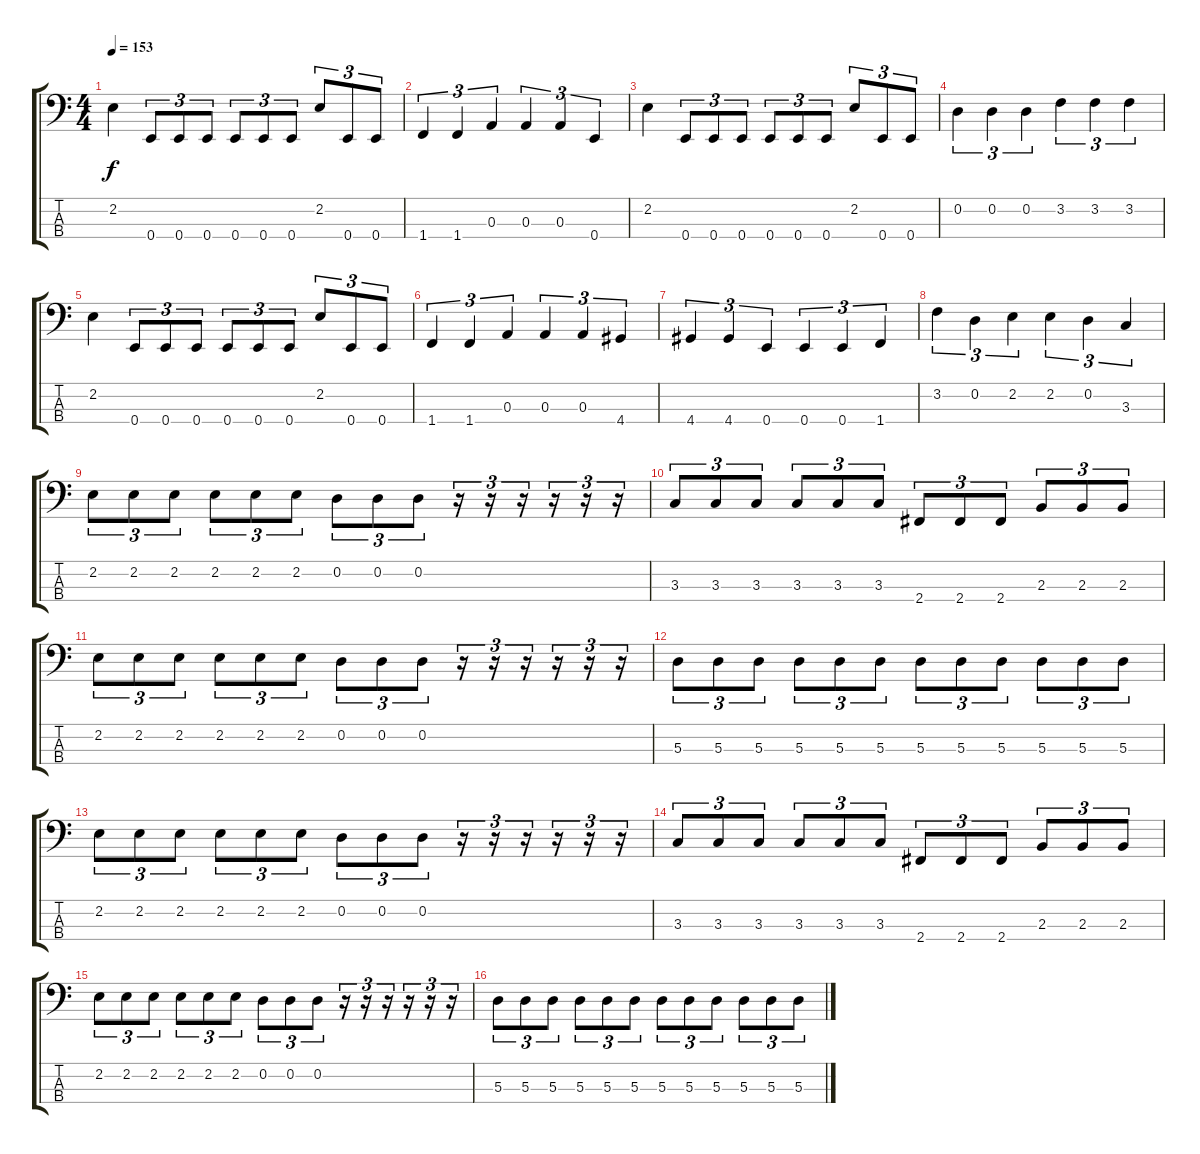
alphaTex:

\track "" {instrument electricbasspick}
\staff {score tabs}
\tuning (G2 D2 A1 E1) {hide}
\ts (4 4)
\section ("" "")
\tempo 153
\clef f4
\ks c
2.2.4{dy f} 0.4.8{tu (3 2)} 0.4.8{tu (3 2)} 0.4.8{tu (3 2)} 0.4.8{tu (3 2)} 0.4.8{tu (3 2)} 0.4.8{tu (3 2)} 2.2.8{tu (3 2)} 0.4.8{tu (3 2)} 0.4.8{tu (3 2)} |
1.4.4{tu (3 2)} 1.4.4{tu (3 2)} 0.3.4{tu (3 2)} 0.3.4{tu (3 2)} 0.3.4{tu (3 2)} 0.4.4{tu (3 2)} |
2.2.4 0.4.8{tu (3 2)} 0.4.8{tu (3 2)} 0.4.8{tu (3 2)} 0.4.8{tu (3 2)} 0.4.8{tu (3 2)} 0.4.8{tu (3 2)} 2.2.8{tu (3 2)} 0.4.8{tu (3 2)} 0.4.8{tu (3 2)} |
0.2.4{tu (3 2)} 0.2.4{tu (3 2)} 0.2.4{tu (3 2)} 3.2.4{tu (3 2)} 3.2.4{tu (3 2)} 3.2.4{tu (3 2)} |
2.2.4 0.4.8{tu (3 2)} 0.4.8{tu (3 2)} 0.4.8{tu (3 2)} 0.4.8{tu (3 2)} 0.4.8{tu (3 2)} 0.4.8{tu (3 2)} 2.2.8{tu (3 2)} 0.4.8{tu (3 2)} 0.4.8{tu (3 2)} |
1.4.4{tu (3 2)} 1.4.4{tu (3 2)} 0.3.4{tu (3 2)} 0.3.4{tu (3 2)} 0.3.4{tu (3 2)} 4.4.4{tu (3 2)} |
4.4.4{tu (3 2)} 4.4.4{tu (3 2)} 0.4.4{tu (3 2)} 0.4.4{tu (3 2)} 0.4.4{tu (3 2)} 1.4.4{tu (3 2)} |
3.2.4{tu (3 2)} 0.2.4{tu (3 2)} 2.2.4{tu (3 2)} 2.2.4{tu (3 2)} 0.2.4{tu (3 2)} 3.3.4{tu (3 2)} |
\section ("" "")
2.2.8{tu (3 2)} 2.2.8{tu (3 2)} 2.2.8{tu (3 2)} 2.2.8{tu (3 2)} 2.2.8{tu (3 2)} 2.2.8{tu (3 2)} 0.2.8{tu (3 2)} 0.2.8{tu (3 2)} 0.2.8{tu (3 2)} r.16{tu (3 2)} r.16{tu (3 2)} r.16{tu (3 2)} r.16{tu (3 2)} r.16{tu (3 2)} r.16{tu (3 2)} |
3.3.8{tu (3 2)} 3.3.8{tu (3 2)} 3.3.8{tu (3 2)} 3.3.8{tu (3 2)} 3.3.8{tu (3 2)} 3.3.8{tu (3 2)} 2.4.8{tu (3 2)} 2.4.8{tu (3 2)} 2.4.8{tu (3 2)} 2.3.8{tu (3 2)} 2.3.8{tu (3 2)} 2.3.8{tu (3 2)} |
2.2.8{tu (3 2)} 2.2.8{tu (3 2)} 2.2.8{tu (3 2)} 2.2.8{tu (3 2)} 2.2.8{tu (3 2)} 2.2.8{tu (3 2)} 0.2.8{tu (3 2)} 0.2.8{tu (3 2)} 0.2.8{tu (3 2)} r.16{tu (3 2)} r.16{tu (3 2)} r.16{tu (3 2)} r.16{tu (3 2)} r.16{tu (3 2)} r.16{tu (3 2)} |
5.3.8{tu (3 2)} 5.3.8{tu (3 2)} 5.3.8{tu (3 2)} 5.3.8{tu (3 2)} 5.3.8{tu (3 2)} 5.3.8{tu (3 2)} 5.3.8{tu (3 2)} 5.3.8{tu (3 2)} 5.3.8{tu (3 2)} 5.3.8{tu (3 2)} 5.3.8{tu (3 2)} 5.3.8{tu (3 2)} |
2.2.8{tu (3 2)} 2.2.8{tu (3 2)} 2.2.8{tu (3 2)} 2.2.8{tu (3 2)} 2.2.8{tu (3 2)} 2.2.8{tu (3 2)} 0.2.8{tu (3 2)} 0.2.8{tu (3 2)} 0.2.8{tu (3 2)} r.16{tu (3 2)} r.16{tu (3 2)} r.16{tu (3 2)} r.16{tu (3 2)} r.16{tu (3 2)} r.16{tu (3 2)} |
3.3.8{tu (3 2)} 3.3.8{tu (3 2)} 3.3.8{tu (3 2)} 3.3.8{tu (3 2)} 3.3.8{tu (3 2)} 3.3.8{tu (3 2)} 2.4.8{tu (3 2)} 2.4.8{tu (3 2)} 2.4.8{tu (3 2)} 2.3.8{tu (3 2)} 2.3.8{tu (3 2)} 2.3.8{tu (3 2)} |
2.2.8{tu (3 2)} 2.2.8{tu (3 2)} 2.2.8{tu (3 2)} 2.2.8{tu (3 2)} 2.2.8{tu (3 2)} 2.2.8{tu (3 2)} 0.2.8{tu (3 2)} 0.2.8{tu (3 2)} 0.2.8{tu (3 2)} r.16{tu (3 2)} r.16{tu (3 2)} r.16{tu (3 2)} r.16{tu (3 2)} r.16{tu (3 2)} r.16{tu (3 2)} |
5.3.8{tu (3 2)} 5.3.8{tu (3 2)} 5.3.8{tu (3 2)} 5.3.8{tu (3 2)} 5.3.8{tu (3 2)} 5.3.8{tu (3 2)} 5.3.8{tu (3 2)} 5.3.8{tu (3 2)} 5.3.8{tu (3 2)} 5.3.8{tu (3 2)} 5.3.8{tu (3 2)} 5.3.8{tu (3 2)}
